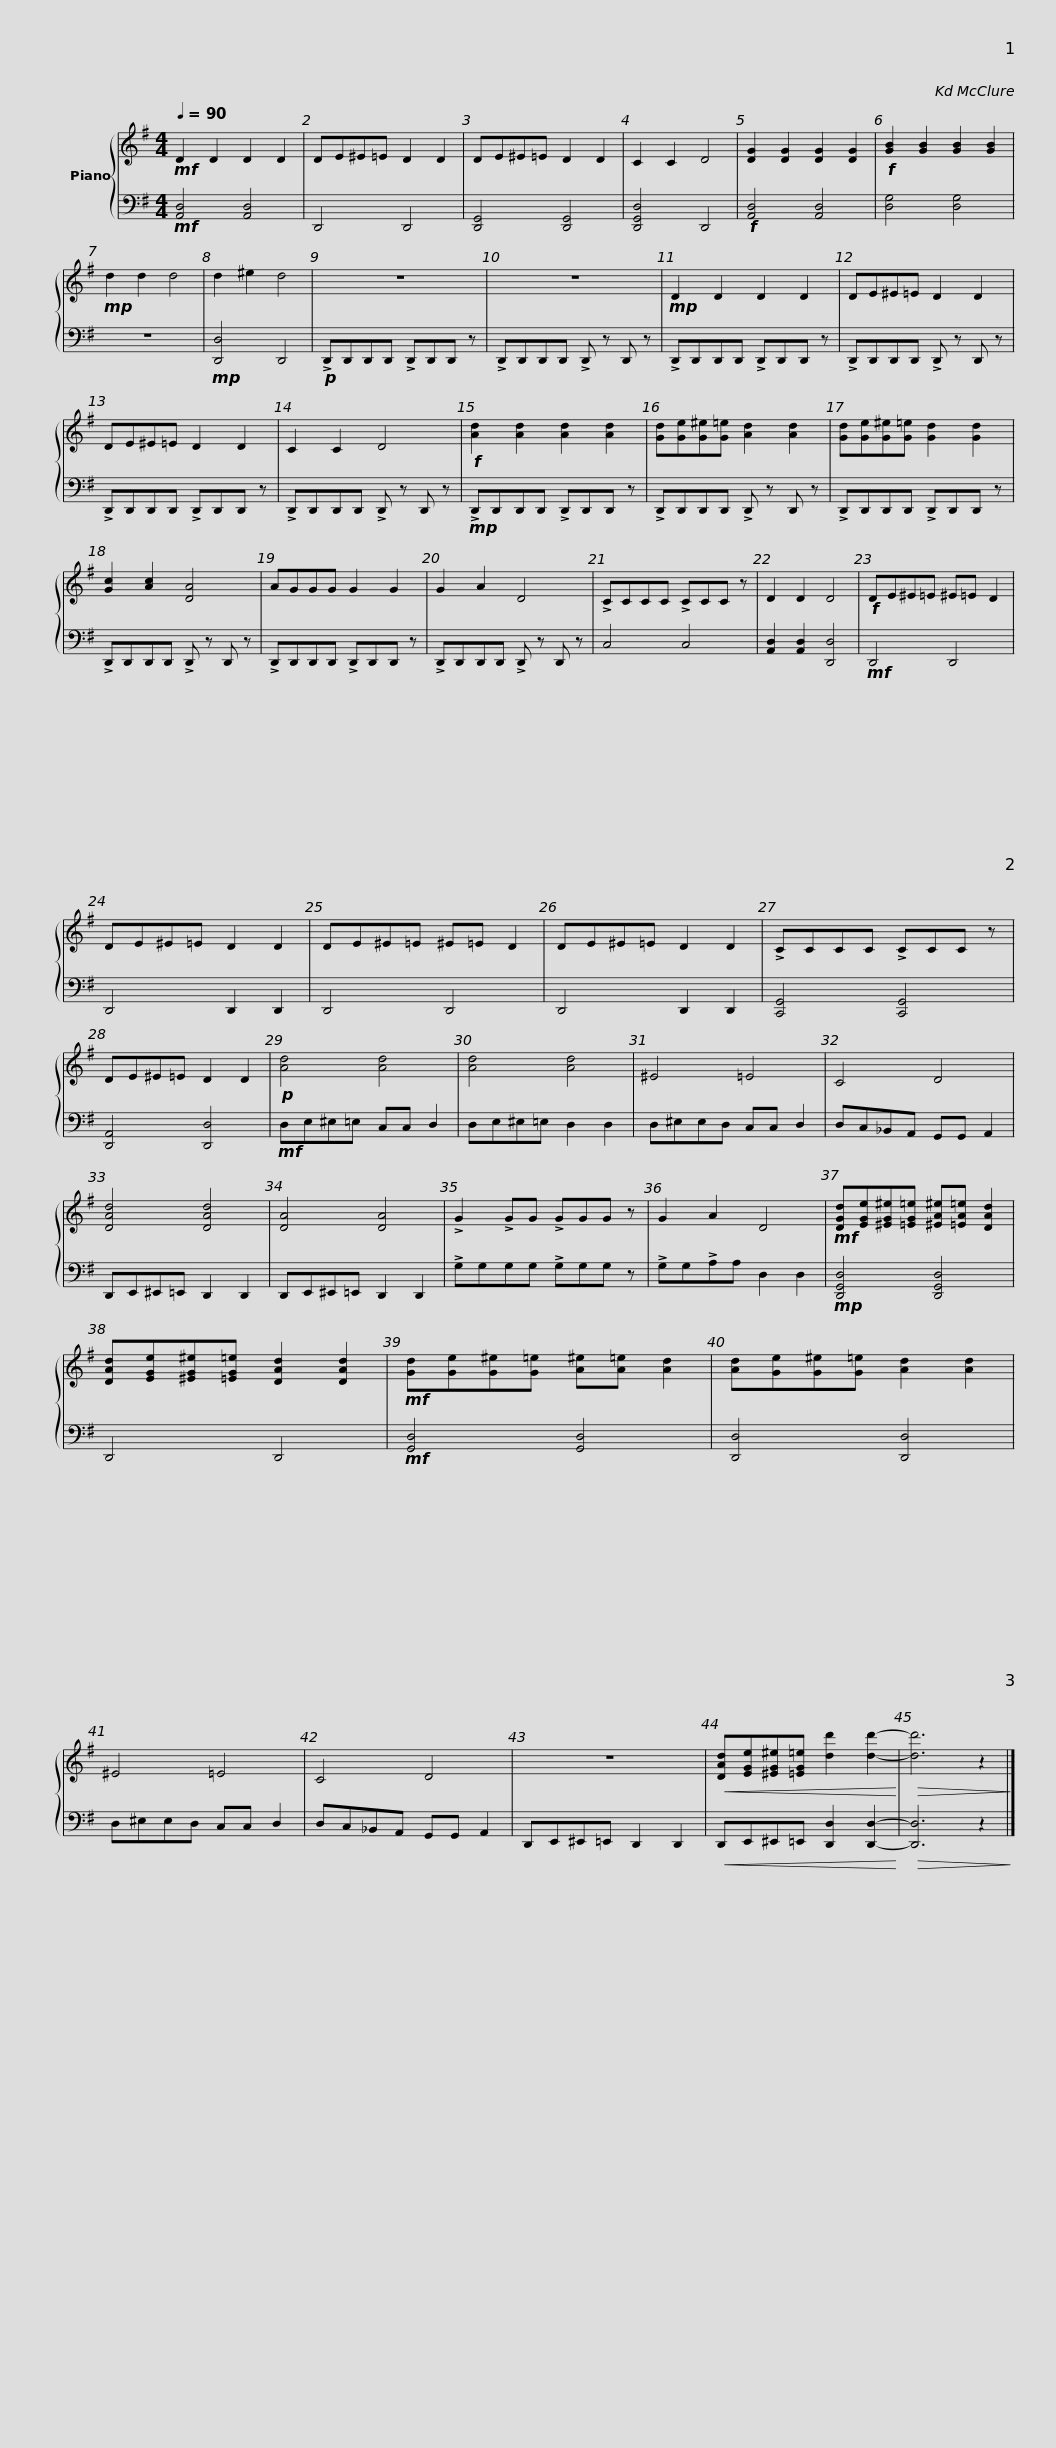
X:1
%%score { 1 | 2 }
L:1/8
Q:1/4=90
M:4/4
I:linebreak $
K:G
V:1 treble
V:2 bass
V:1
!mf! D2 D2 D2 D2 | DE^E=E D2 D2 | DE^E=E D2 D2 | C2 C2 D4 | [DG]2 [DG]2 [DG]2 [DG]2 | %5
!f! [GB]2 [GB]2 [GB]2 [GB]2 |!mp! d2 d2 d4 | d2 ^e2 d4 |$ z8 | z8 | %10
!mp! D2 D2 D2 D2 | DE^E=E D2 D2 |$ DE^E=E D2 D2 | C2 C2 D4 |!f! [Ad]2 [Ad]2 [Ad]2 [Ad]2 | %15
 [Gd][Ge][G^e][G=e] [Ad]2 [Ad]2 |$ [Gd][Ge][G^e][G=e] [Gd]2 [Gd]2 | [Gc]2 [Ac]2 [DA]4 | AGGG G2 G2 | G2 A2 D4 |$ %20
 !>!CCCC !>!CCC z | D2 D2 D4 |!f! DE^E=E ^E=E D2 | DE^E=E D2 D2 | DE^E=E ^E=E D2 |$ %25
 DE^E=E D2 D2 | !>!CCCC !>!CCC z | DE^E=E D2 D2 |!p! [Ad]4 [Ad]4 | [Ad]4 [Ad]4 |$ %30
 ^E4 =E4 | C4 D4 | [DAd]4 [DAd]4 | [DA]4 [DA]4 | !>!G2 !>!GG !>!GGG z |$ %35
 G2 A2 D4 |!mf! [DGd][EGe][^EG^e][=EG=e] [^EA^e][=EA=e] [DAd]2 | [DAd][EGe][^EG^e][=EG=e] [DAd]2 [DAd]2 |!mf! [Gd][Ge][G^e][G=e] [A^e][A=e] [Ad]2 | [Ad][Ge][G^e][G=e] [Ad]2 [Ad]2 |$ %40
 ^E4 =E4 | C4 D4 | z8 |!<(! [DAd][EGe][^EG^e][=EG=e] [dd']2 [dd']2-!<)! |!>(! [dd']6 z2!>)! |] %45
V:2
!mf! [A,,D,]4 [A,,D,]4 | D,,4 D,,4 | [D,,G,,]4 [D,,G,,]4 | [D,,G,,D,]4 D,,4 |!f! [A,,D,]4 [A,,D,]4 | %5
 [D,G,]4 [D,G,]4 | z8 |!mp! [D,,D,]4 D,,4 |$!p! !>!D,,D,,D,,D,, !>!D,,D,,D,, z | !>!D,,D,,D,,D,, !>!D,, z D,, z | %10
 !>!D,,D,,D,,D,, !>!D,,D,,D,, z | !>!D,,D,,D,,D,, !>!D,, z D,, z |$ !>!D,,D,,D,,D,, !>!D,,D,,D,, z | !>!D,,D,,D,,D,, !>!D,, z D,, z |!mp! !>!D,,D,,D,,D,, !>!D,,D,,D,, z | %15
 !>!D,,D,,D,,D,, !>!D,, z D,, z |$ !>!D,,D,,D,,D,, !>!D,,D,,D,, z | !>!D,,D,,D,,D,, !>!D,, z D,, z | !>!D,,D,,D,,D,, !>!D,,D,,D,, z | !>!D,,D,,D,,D,, !>!D,, z D,, z |$ %20
 C,4 C,4 | [A,,D,]2 [A,,D,]2 [D,,D,]4 |!mf! D,,4 D,,4 | D,,4 D,,2 D,,2 | D,,4 D,,4 |$ %25
 D,,4 D,,2 D,,2 | [C,,G,,]4 [C,,G,,]4 | [D,,A,,]4 [D,,D,]4 |!mf! D,E,^E,=E, C,C, D,2 | D,E,^E,=E, D,2 D,2 |$ %30
 D,^E,E,D, C,C, D,2 | D,C,_B,,A,, G,,G,, A,,2 | D,,E,,^E,,=E,, D,,2 D,,2 | D,,E,,^E,,=E,, D,,2 D,,2 | !>!G,G,G,G, !>!G,G,G, z |$ %35
 !>!G,G,!>!A,A, D,2 D,2 |!mp! [D,,G,,D,]4 [D,,G,,D,]4 | D,,4 D,,4 |!mf! [G,,D,]4 [G,,D,]4 | [D,,D,]4 [D,,D,]4 |$ %40
 D,^E,E,D, C,C, D,2 | D,C,_B,,A,, G,,G,, A,,2 | D,,E,,^E,,=E,, D,,2 D,,2 |!<(! D,,E,,^E,,=E,, [D,,D,]2 [D,,D,]2-!<)! |!>(! [D,,D,]6 z2!>)! |] %45
